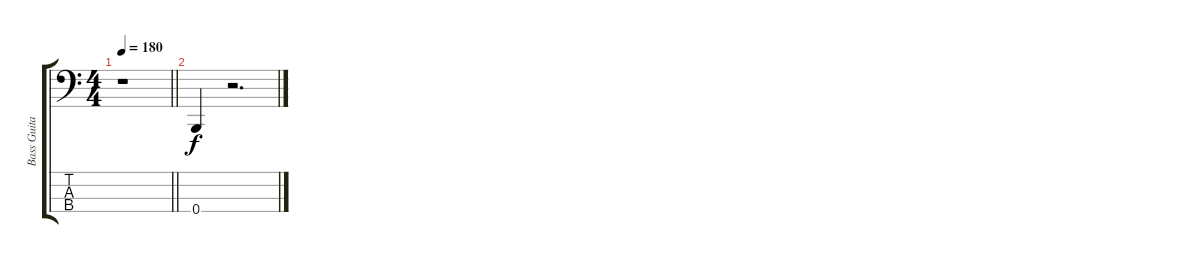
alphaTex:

\track ("Bass Guitar" "Bass Guita") {instrument electricbassfinger}
\staff {score tabs}
\tuning (D2 A1 E1 B0) {hide}
\ts (4 4)
\tempo 180
\clef f4
\barLineRight lightlight
\ks c
r.1{dy f} |
0.4.4 r.2{d}
